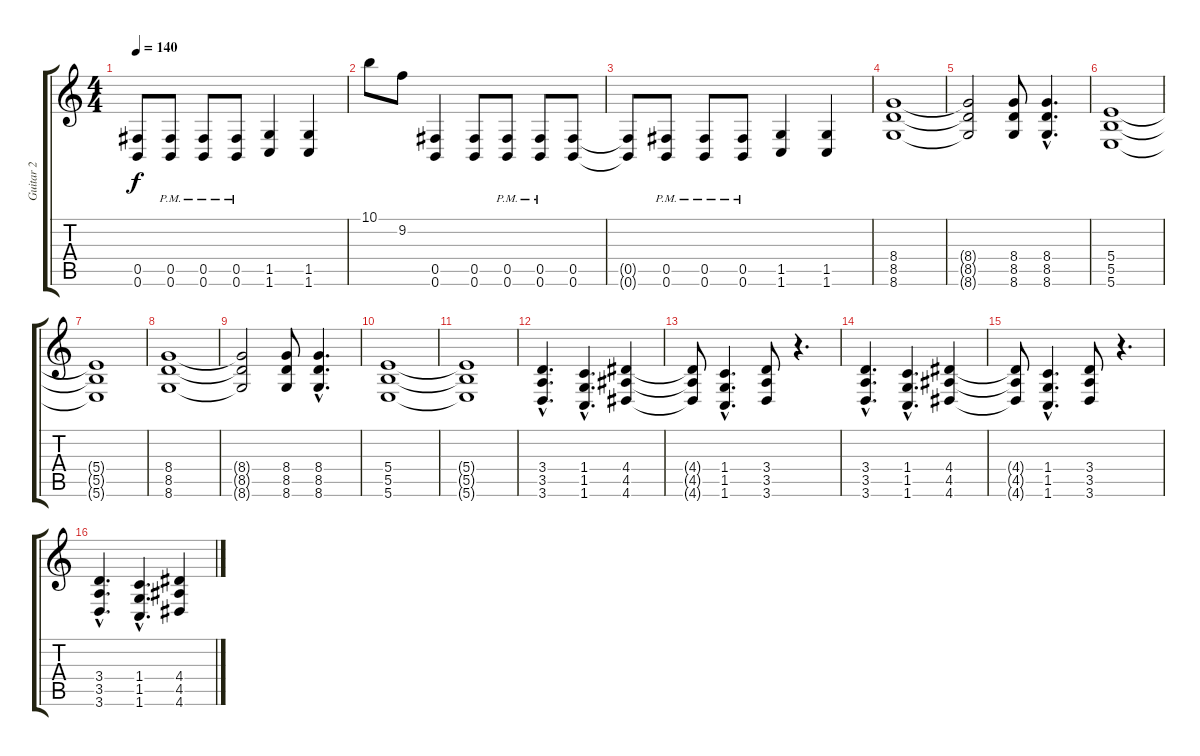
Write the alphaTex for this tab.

\track ("Guitar 2" "Guitar 2") {instrument distortionguitar}
\staff {score tabs}
\tuning (Db4 Ab3 E3 B2 Gb2 B1) {hide}
\ts (4 4)
\tempo 140
\clef g2
\ks c
(0.5{t} 0.6{t}).8{dy f} (0.5{pm} 0.6{pm}).8 (0.5{pm} 0.6{pm}).8 (0.5{pm} 0.6{pm}).8 (1.5 1.6).4 (1.5 1.6).4 |
10.1.8 9.2.8 (0.5 0.6).4 (0.5 0.6).8 (0.5{pm} 0.6{pm}).8 (0.5{pm} 0.6{pm}).8 (0.5 0.6).8 |
(0.5{t} 0.6{t}).8 (0.5{pm} 0.6{pm}).8 (0.5{pm} 0.6{pm}).8 (0.5{pm} 0.6{pm}).8 (1.5 1.6).4 (1.5 1.6).4 |
(8.4 8.5 8.6).1 |
(8.4{t} 8.5{t} 8.6{t}).2 (8.4 8.5 8.6).8 (8.4{hac} 8.5{hac} 8.6{hac}).4{d} |
(5.4 5.5 5.6).1 |
(5.4{t} 5.5{t} 5.6{t}).1 |
(8.4 8.5 8.6).1 |
(8.4{t} 8.5{t} 8.6{t}).2 (8.4 8.5 8.6).8 (8.4{hac} 8.5{hac} 8.6{hac}).4{d} |
(5.4 5.5 5.6).1 |
(5.4{t} 5.5{t} 5.6{t}).1 |
(3.4{hac} 3.5{hac} 3.6{hac}).4{d} (1.4{hac} 1.5{hac} 1.6{hac}).4{d} (4.4 4.5 4.6).4 |
(4.4{t} 4.5{t} 4.6{t}).8 (1.4{hac} 1.5{hac} 1.6{hac}).4{d} (3.4 3.5 3.6).8 r.4{d} |
(3.4{hac} 3.5{hac} 3.6{hac}).4{d} (1.4{hac} 1.5{hac} 1.6{hac}).4{d} (4.4 4.5 4.6).4 |
(4.4{t} 4.5{t} 4.6{t}).8 (1.4{hac} 1.5{hac} 1.6{hac}).4{d} (3.4 3.5 3.6).8 r.4{d} |
(3.4{hac} 3.5{hac} 3.6{hac}).4{d} (1.4{hac} 1.5{hac} 1.6{hac}).4{d} (4.4 4.5 4.6).4
